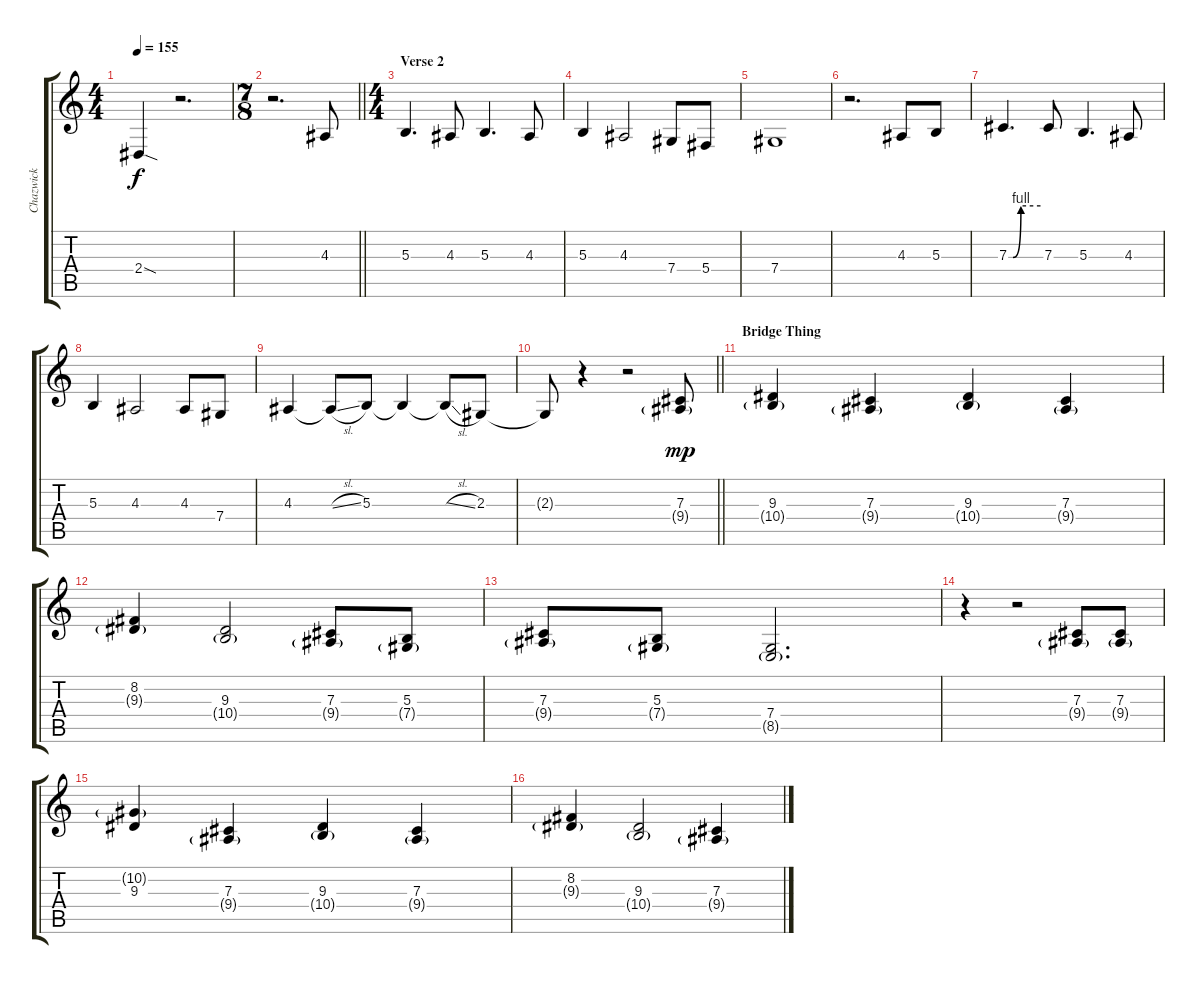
\track ("Chazwick" "Chazwick") {instrument clarinet}
\staff {score tabs}
\tuning (Eb4 Bb3 Gb3 Db3 Ab2 Db2) {hide}
\ts (4 4)
\tempo 155
\clef g2
\ks c
2.4{sod t}.4{dy f} r.2{d} |
\ts (7 8)
\barLineRight lightlight
r.2{d} 4.3.8 |
\ts (4 4)
\section ("" "Verse 2")
5.3.4{d} 4.3.8 5.3.4{d} 4.3.8 |
5.3.4 4.3.2 7.4.8 5.4.8 |
7.4.1 |
r.2{d} 4.3.8 5.3.8 |
7.3{be (custom 0 0 8 0 23 4 60 4)}.4{d} 7.3.8 5.3.4{d} 4.3.8 |
5.3.4 4.3.2 4.3.8 7.4.8 |
4.3.4 4.3{sl t}.8 5.3.8 5.3{t}.4 5.3{sl t}.8 2.3.8 |
\barLineRight lightlight
2.3{t}.8 r.4 r.2 (7.3 9.4{g}).8{dy mp} |
\section ("" "Bridge Thing")
(9.3 10.4{g}).4 (7.3 9.4{g}).4 (9.3 10.4{g}).4 (7.3 9.4{g}).4 |
(8.2 9.3{g}).4 (9.3 10.4{g}).2 (7.3 9.4{g}).8 (5.3 7.4{g}).8 |
(7.3 9.4{g}).8 (5.3 7.4{g}).8 (7.4 8.5{g}).2{d} |
r.4 r.2 (7.3 9.4{g}).8 (7.3 9.4{g}).8 |
(10.2{g} 9.3).4 (7.3 9.4{g}).4 (9.3 10.4{g}).4 (7.3 9.4{g}).4 |
(8.2 9.3{g}).4 (9.3 10.4{g}).2 (7.3 9.4{g}).4
